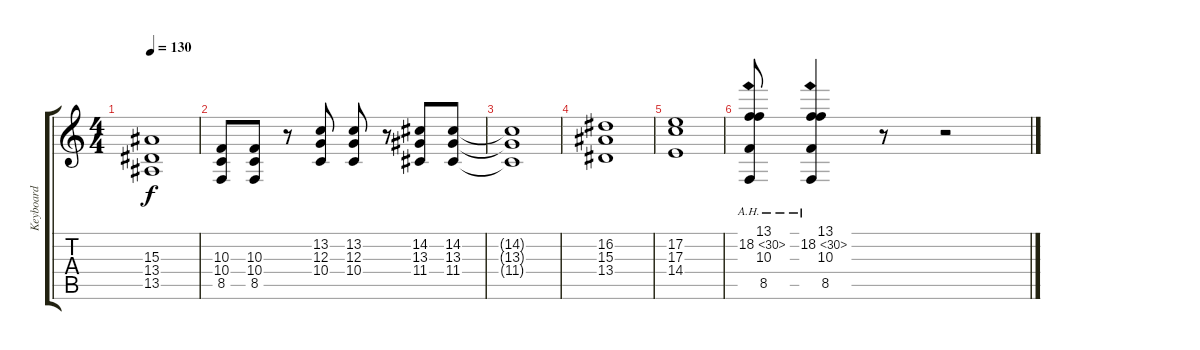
\track ("Keyboard" "Keyboard") {instrument stringensemble1}
\staff {score tabs}
\tuning (E4 B3 G3 D3 A2 E2) {hide}
\ts (4 4)
\tempo 130
\clef g2
\ks c
(15.3 13.4 13.5).1{dy f} |
(10.3 10.4 8.5).8 (10.3 10.4 8.5).8 r.8 (13.2 12.3 10.4).8 (13.2 12.3 10.4).8 r.8 (14.2 13.3 11.4).8 (14.2 13.3 11.4).8 |
(14.2{t} 13.3{t} 11.4{t}).1 |
(16.2 15.3 13.4).1 |
(17.2 17.3 14.4).1 |
(13.1 18.2{ah 12} 10.3 8.5).8 (13.1 18.2{ah 12} 10.3 8.5).4 r.8 r.2
